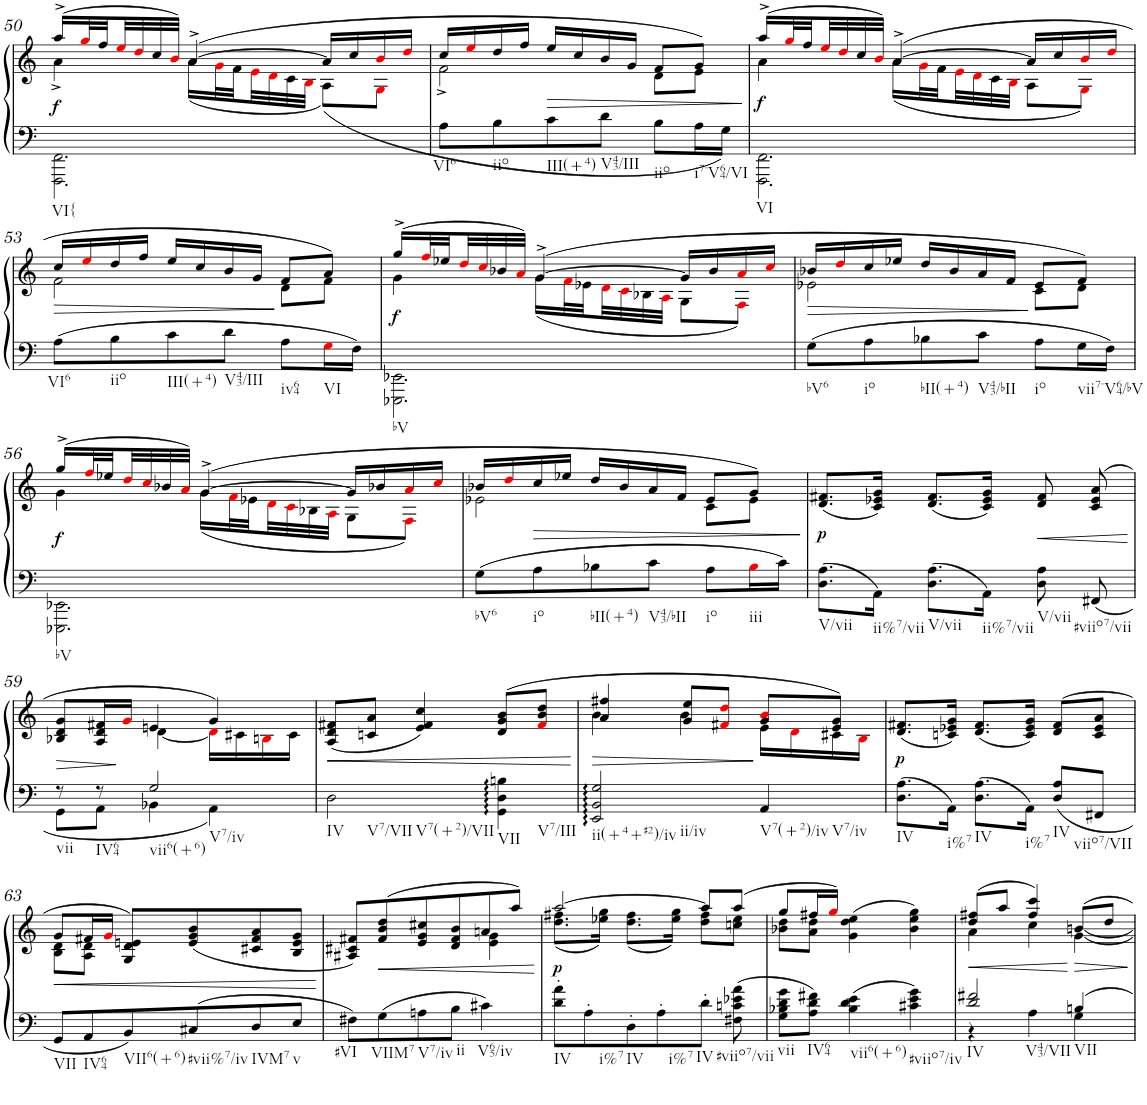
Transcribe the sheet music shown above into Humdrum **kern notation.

**kern	**kern	**dynam
*part1	*part1	*part1
*staff2	*staff1	*staff1/2
*I"Piano	*	*
*I'Pno.	*	*
!!LO:PB:g=z
*clefF4	*clefG2	*
*k[]	*k[]	*
*M3/4	*M3/4	*
=50	=50	=50
*	*^	*
!LO:TX:b:t=VI{	!	!	!
!	!	!	!LO:DY:b
2.FFF\ 2.FF\	(16aa^/LL	4a^\	f
.	32ggi/L	.	.
.	32ff/	.	.
.	32eei/	.	.
.	32ddi/	.	.
.	32cc/	.	.
.	32bi/JJJ)	.	.
.	([4a^/	(16a\LL	.
.	.	32gi\L	.
.	.	32f\	.
.	.	32ei\	.
.	.	32di\	.
.	.	32c\	.
.	.	32Bi\JJJ	.
.	16a/LL]	(8A\L)	.
.	16cc/	.	.
.	16bi/	8Gi\J	.
.	16ddi/JJ	.	.
=51	=51	=51	=51
!LO:TX:b:t=VI6	!	!	!
8A\L	16cc/LL	2f^\	.
.	16eei/	.	.
!LO:TX:b:t=iio	!	!	!
8B\	16dd/	.	.
.	16ff/JJ	.	.
!LO:TX:b:t=III(+4)	!	!	!
!	!	!	!LO:HP:b
8c\	16ee/LL	.	>
.	16cc/	.	.
!LO:TX:b:t=V43/III	!	!	!
8d\J	16b/	.	.
.	16g/JJ	.	.
!LO:TX:b:t=iio	!	!	!
8B\L	8f/L	8d\L	.
!LO:TX:b:t=i7-V64/VI	!	!	!
16A\L	8g/J)	8e\J	.
16G\JJ)	.	.	.
*	*v	*v	*
.	.	]
=52	=52	=52
*	*^	*
!LO:TX:b:t=VI	!	!	!
!	!	!	!LO:DY:b
2.FFF\ 2.FF\	(16aa^/LL	4a\	f
.	32ggi/L	.	.
.	32ff/	.	.
.	32eei/	.	.
.	32ddi/	.	.
.	32cc/	.	.
.	32bi/JJJ)	.	.
.	([4a^/	(16a\LL	.
.	.	32gi\L	.
.	.	32f\	.
.	.	32ei\	.
.	.	32di\	.
.	.	32c\	.
.	.	32Bi\JJJ	.
.	16a/LL]	8A\L	.
.	16cc/	.	.
.	16bi/	8Gi\J)	.
.	16ddi/JJ	.	.
!!LO:LB:g=z	!!
=53	=53	=53	=53
!LO:TX:b:t=VI6	!	!	!
!	!	!	!LO:HP:b
8A\L	16cc/LL	2f\	>
.	16eei/	.	.
!LO:TX:b:t=iio	!	!	!
8B\	16dd/	.	.
.	16ff/JJ	.	.
!LO:TX:b:t=III(+4)	!	!	!
8c\	16ee/LL	.	.
.	16cc/	.	.
!LO:TX:b:t=V43/III	!	!	!
8d\J	16b/	.	.
.	16g/JJ	.	.
!LO:TX:b:t=iv64	!	!	!
8A\L	8f/L	8d\L	]
!LO:TX:b:t=VI	!	!	!
16Gi\L	8a/J)	8f\J	.
16F\JJ	.	.	.
=54	=54	=54	=54
!LO:TX:b:t=bV	!	!	!
!	!	!	!LO:DY:b
2.EEE-X\ 2.EE-X\	(16gg^/LL	4g\	f
.	32ffi/L	.	.
.	32ee-X/	.	.
.	32ddi/	.	.
.	32cci/	.	.
.	32b-X/	.	.
.	32ai/JJJ)	.	.
.	([4g^/	(16g\LL	.
.	.	32fi\L	.
.	.	32e-X\	.
.	.	32di\	.
.	.	32ci\	.
.	.	32B-X\	.
.	.	32Ai\JJJ	.
.	16g/LL]	8G\L	.
.	16b-/	.	.
.	16ai/	8Fi\J)	.
.	16cci/JJ	.	.
=55	=55	=55	=55
!LO:TX:b:t=bV6	!	!	!
!	!	!	!LO:HP:b
8G\L	16b-X/LL	2e-X\	>
.	16ddi/	.	.
!LO:TX:b:t=io	!	!	!
8A\	16cc/	.	.
.	16ee-X/JJ	.	.
!LO:TX:b:t=bII(+4)	!	!	!
8B-X\	16dd/LL	.	.
.	16b-/	.	.
!LO:TX:b:t=V43/bII	!	!	!
8c\J	16a/	.	.
.	16f/JJ	.	.
!LO:TX:b:t=io	!	!	!
8A\L	8e-/L	8c\L	]
!LO:TX:b:t=vii7-V64/bV	!	!	!
16G\L	8f/J)	8d\J	.
16F\JJ	.	.	.
!!LO:LB:g=z	!!
=56	=56	=56	=56
!LO:TX:b:t=bV	!	!	!
!	!	!	!LO:DY:b
2.EEE-X\ 2.EE-X\	(16gg^/LL	4g\	f
.	32ffi/L	.	.
.	32ee-X/	.	.
.	32ddi/	.	.
.	32cci/	.	.
.	32b-X/	.	.
.	32ai/JJJ)	.	.
.	([4g^/	(16g\LL	.
.	.	32fi\L	.
.	.	32e-X\	.
.	.	32di\	.
.	.	32ci\	.
.	.	32B-X\	.
.	.	32Ai\JJJ	.
.	16g/LL]	8G\L	.
.	16b-X/	.	.
.	16ai/	8Fi\J)	.
.	16cci/JJ	.	.
=57	=57	=57	=57
!LO:TX:b:t=bV6	!	!	!
8G\L	16b-X/LL	2e-X\	.
.	16ddi/	.	.
!LO:TX:b:t=io	!	!	!
!	!	!	!LO:HP:b
8A\	16cc/	.	>
.	16ee-X/JJ	.	.
!LO:TX:b:t=bII(+4)	!	!	!
8B-X\	16dd/LL	.	.
.	16b-/	.	.
!LO:TX:b:t=V43/bII	!	!	!
8c\J	16a/	.	.
.	16f/JJ	.	.
!LO:TX:b:t=io	!	!	!
8A\L	8e-/L	8c\L	.
!LO:TX:b:t=iii	!	!	!
16B-i\L	8g/J)	8e-\J	.
16c\JJ	.	.	.
*	*v	*v	*
.	.	]
=58	=58	=58
!LO:TX:b:t=V/vii	!	!
!	!	!LO:DY:b
8.D\ 8.A\L	(8.d/ 8.f#X/L	p
!LO:TX:b:t=ii%7/vii	!	!
16AA\Jk	16c/ 16e-X/ 16g/Jk)	.
!LO:TX:b:t=V/vii	!	!
8.D\ 8.A\L	(8.d/ 8.f#/L	.
!LO:TX:b:t=ii%7/vii	!	!
16AA\Jk	16c/ 16e-/ 16g/Jk)	.
!LO:TX:b:t=V/vii	!	!
!	!	!LO:HP:b
8D\ 8A\	8d/ 8f#/	<
!LO:TX:b:t=#viio7/vii	!	!
8FF#X/	(>8c/ 8e-/ 8a/	.
.	.	[
!!LO:LB:g=z
=59	=59	=59
*^	*	*
!LO:TX:b:t=vii	!	!	!
!	!	!	!LO:HP:b
*	*	*^	*
8r	8GG\L	8B-X/ 8d/ 8g/L	4ryy	>
!LO:TX:b:t=IV64	!	!	!	!
8r	8AA\J	16A/ 16d/ 16f#X/L	.	.
.	.	16gi/JJ	.	]
!LO:TX:b:t=vii6(+6)	!	!	!	!
!LO:TX:b:t=V7/iv	!	!	!	!
2G/	4BB-X\	4en/	[4d\	.
.	4AA\	4g/)	16di\LL]	.
.	.	.	16c#X\	.
.	.	.	16Bni\	.
.	.	.	16c#\JJ	.
*v	*v	*	*	*
=60	=60	=60	=60
!LO:TX:b:t=IV	!	!	!
!LO:TX:b:t=V7/VII	!	!	!
!LO:TX:b:t=V7(+2)/VII	!	!	!
!	!	!	!LO:HP:b
*	*v	*v	*
2D\	(8A/ 8d/ 8f#X/L	<
.	8cn/ 8a/J	.
.	4e/ 4f#/ 4cc/)	.
!LO:TX:b:t=VII	!	!
!LO:TX:b:t=V7/III	!	!
4GG\ 4D\ 4Bn\	(8d/ 8g/ 8b/L	.
.	8f#i/ 8b/ 8dd/J	.
.	.	[
=61	=61	=61
!LO:TX:b:t=ii(+4+#2)/iv	!	!
!LO:TX:b:t=ii/iv	!	!
!	!	!LO:HP:b
*	*^	*
2EE/ 2BB/ 2G/	4a/ 4ff#X/	4b\	>
.	8g/ 8ee/L	4b\	.
.	8f#Xi/ 8ddi/J	.	.
!LO:TX:b:t=V7(+2)/iv	!	!	!
!LO:TX:b:t=V7/iv	!	!	!
4AA/	8g/ 8bi/L	16e\LL	]
.	.	16di\	.
.	8e/ 8g/J)	16c#X\	.
.	.	16Bi\JJ	.
=62	=62	=62	=62
!LO:TX:b:t=IV	!	!	!
!	!	!	!LO:DY:b
*	*v	*v	*
8.D\ 8.A\L	(8.d/ 8.f#X/L	p
!LO:TX:b:t=i%7	!	!
16AA\Jk	16cn/ 16e-X/ 16g/Jk)	.
!LO:TX:b:t=IV	!	!
8.D\ 8.A\L	(8.d/ 8.f#/L	.
!LO:TX:b:t=i%7	!	!
16AA\Jk	16c/ 16e-/ 16g/Jk)	.
!LO:TX:b:t=IV	!	!
8D/ 8A/L	(>8d/ 8f#/L	.
!LO:TX:b:t=viio7/VII	!	!
8FF#X/J	8c/ 8e-/ 8a/J	.
!!LO:LB:g=z
=63	=63	=63
!LO:TX:b:t=VII	!	!
!	!	!LO:HP:b
*	*^	*
8GG/L	8g/L	8B\ 8d\L	<
!LO:TX:b:t=IV64	!	!	!
8AA/	16f#X/L	8A\ 8d\J	.
.	16gi/JJ	.	.
!LO:TX:b:t=VII6(+6)	!	!	!
8BB/	8G/ 8d/ 8en/L)	2ryy	.
!LO:TX:b:t=#vii%7/iv	!	!	!
8C#X/	(8e/ 8g/ 8b/	.	.
!LO:TX:b:t=IVM7	!	!	!
8D/	8c#X/ 8f#/ 8a/	.	.
!LO:TX:b:t=v	!	!	!
8E/J	8B/ 8e/ 8g/J	.	.
*	*v	*v	*
.	.	[
=64	=64	=64
*	*^	*
!LO:TX:b:t=#VI	!	!	!
8F#X\L	8A#X/ 8c#X/ 8f#X/L)	2ryy	.
!LO:TX:b:t=VIIM7	!	!	!
!	!	!	!LO:HP:b
8G\	(8f#/ 8b/ 8dd/	.	<
!LO:TX:b:t=V7/iv	!	!	!
8An\	8e/ 8g/ 8cc#X/	.	.
!LO:TX:b:t=ii	!	!	!
8B\J	8d/ 8f#/ 8b/	.	.
!LO:TX:b:t=V65/iv	!	!	!
4c#X\	8an/	4e\ 4g\	.
.	8aa/J)	.	.
*	*v	*v	*
.	.	[
=65	=65	=65
*	*^	*
!LO:TX:b:t=IV	!	!	!
!	!	!	!LO:DY:b
8d\' 8a\'L	[2aa/	(8.dd\ 8.ff#X\L	p
!LO:TX:b:t=i%7	!	!	!
8A'\	.	.	.
.	.	16ee-X\ 16gg\Jk)	.
!LO:TX:b:t=IV	!	!	!
8D'\	.	(8.dd\ 8.ff#\L	.
!LO:TX:b:t=i%7	!	!	!
8A'\	.	.	.
.	.	16ee-\ 16gg\Jk)	.
!LO:TX:b:t=IV	!	!	!
8d'\J	8aa/L]	8dd\ 8ff#\L	.
!LO:TX:b:t=#viio7/vii	!	!	!
8F#X\ 8cn\ 8e-X\ 8a\	(8aa/J	8ccn\ 8ee-\J	.
=66	=66	=66	=66
!LO:TX:b:t=vii	!	!	!
8G\ 8B-X\ 8d\ 8g\L	8gg/L	8b-X\ 8dd\L	.
!LO:TX:b:t=IV64	!	!	!
8A\ 8d\ 8f#X\J	16ff#X/L	8a\ 8dd\J	.
.	16ggi/JJ)	.	.
!LO:TX:b:t=vii6(+6)	!	!	!
4B-\ 4d\ 4e\	(4g\ 4dd\ 4ee\	2ryy	.
!LO:TX:b:t=#viio7/iv	!	!	!
4c#X\ 4e\ 4g\	4b-\ 4ee\ 4gg\)	.	.
=67	=67	=67	=67
*^	*	*	*
!LO:TX:b:t=IV	!	!	!	!
!LO:TX:b:t=V43/VII	!	!	!	!
!	!	!	!	!LO:HP:b
2d/ 2f#X/	4r	(8dd/ 8ff#X/L	4a\	<
.	.	8aa/J	.	.
.	4A\	4ff#/ 4ccc/)	4cc\	.
!LO:TX:b:t=VII	!	!	!	!
!	!	!	!	!LO:HP:n=1:b
4Bn/	4G\	[<8bn/L	[4g\	[ >
.	.	8dd/J	.	.
*v	*v	*	*	*
*	*v	*v	*
.	.	]
=	=	=
*-	*-	*-
